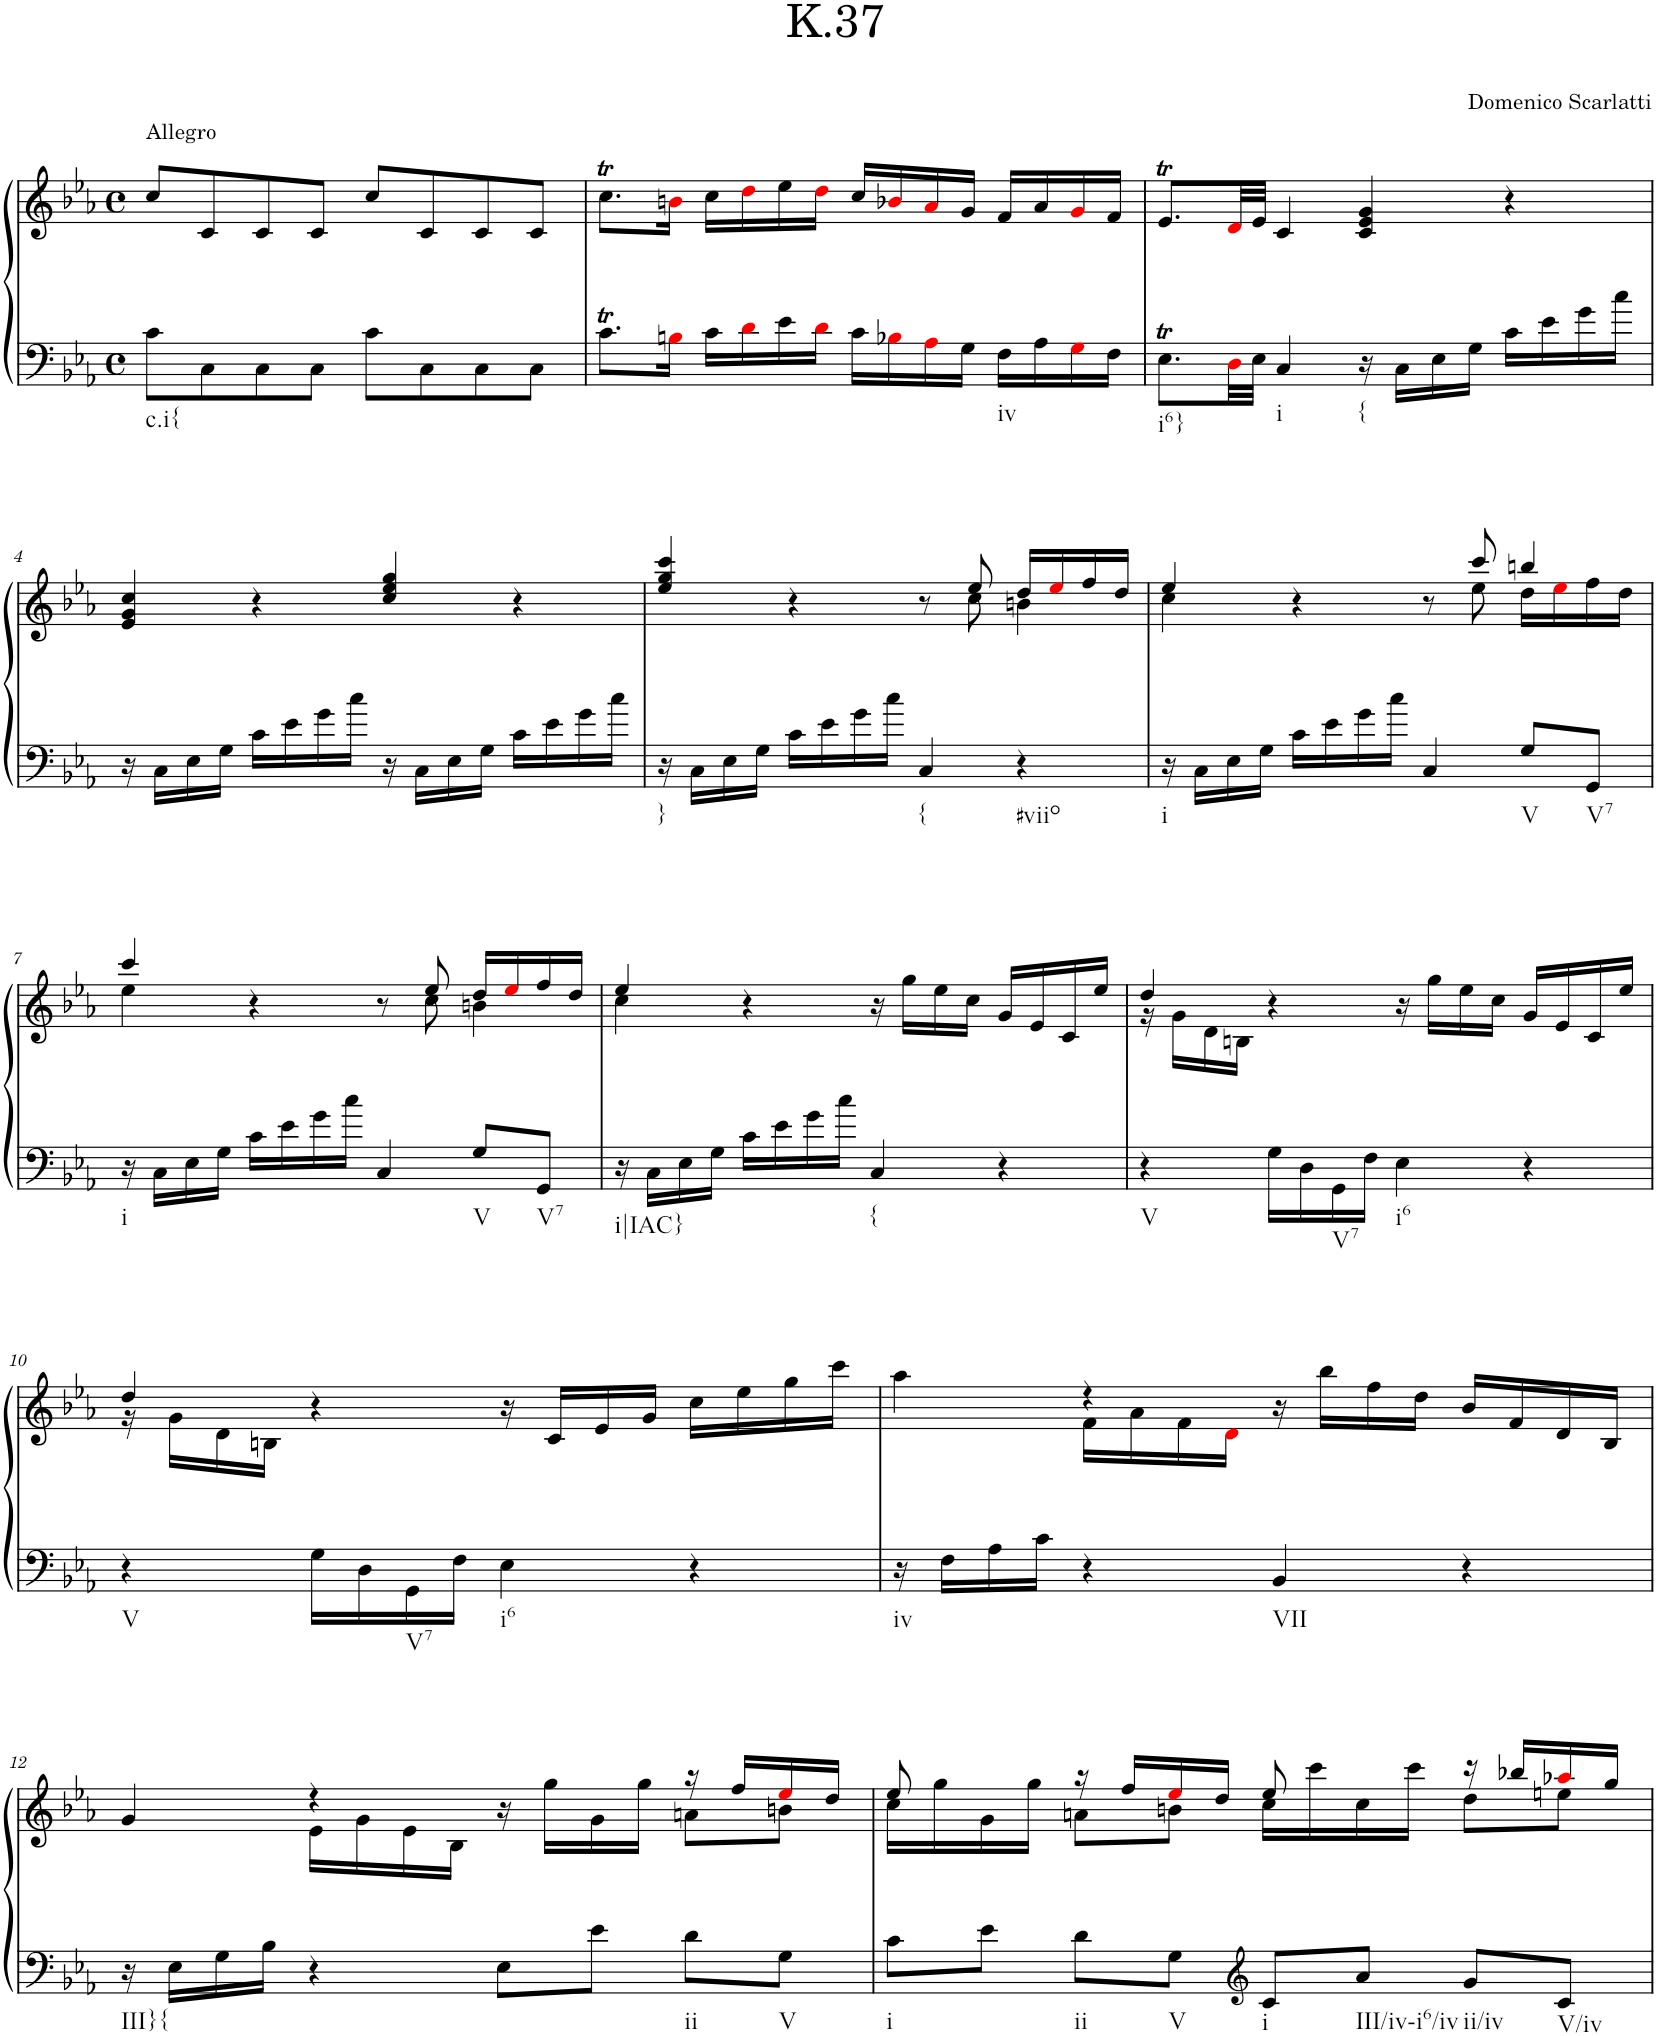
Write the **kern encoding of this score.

**kern	**kern
*part1	*part1
*staff2	*staff1
*I"Piano	*
*I'Pno.	*
*clefF4	*clefG2
*k[b-e-a-]	*k[b-e-a-]
*M4/4	*M4/4
*met(c)	*met(c)
=1	=1
!	!LO:TX:a:t=Allegro
!LO:TX:b:t=c.i{	!
8c\L	8cc/L
8C\	8c/
8C\	8c/
8C\J	8c/J
8c\L	8cc/L
8C\	8c/
8C\	8c/
8C\J	8c/J
=2	=2
8.cT\L	8.ccT\L
16Bni\Jk	16bni\Jk
16c\LL	16cc\LL
16di\	16ddi\
16e-\	16ee-\
16di\JJ	16ddi\JJ
16c\LL	16cc/LL
16B-Xi\	16b-Xi/
16A-i\	16a-i/
16G\JJ	16g/JJ
!LO:TX:b:t=iv	!
16F\LL	16f/LL
16A-\	16a-/
16Gi\	16gi/
16F\JJ	16f/JJ
=3	=3
!LO:TX:b:t=i6}	!
8.E-T\L	8.e-T/L
32Di\LL	32di/LL
32E-\JJJ	32e-/JJJ
!LO:TX:b:t=i	!
4C/	4c/
!LO:TX:b:t={	!
16r	4c/ 4e-/ 4g/
16C\LL	.
16E-\	.
16G\JJ	.
16c\LL	4r
16e-\	.
16g\	.
16cc\JJ	.
!!LO:LB:g=z
=4	=4
16r	4e-/ 4g/ 4cc/
16C\LL	.
16E-\	.
16G\JJ	.
16c\LL	4r
16e-\	.
16g\	.
16cc\JJ	.
16r	4cc/ 4ee-/ 4gg/
16C\LL	.
16E-\	.
16G\JJ	.
16c\LL	4r
16e-\	.
16g\	.
16cc\JJ	.
=5	=5
*	*^
!LO:TX:b:t=}	!	!
16r	4ee-/ 4gg/ 4ccc/	8ryy
16C\LL	.	.
*	*v	*v
16E-\	.
16G\JJ	.
16c\LL	4r
16e-\	.
16g\	.
16cc\JJ	.
!LO:TX:b:t={	!
4C/	8r
*	*^
.	8ee-/	8cc\
!LO:TX:b:t=#viio	!	!
4r	16dd/LL	4bn\
.	16ee-i/	.
.	16ff/	.
.	16dd/JJ	.
=6	=6	=6
!LO:TX:b:t=i	!	!
16r	4ee-/	4cc\
16C\LL	.	.
16E-\	.	.
16G\JJ	.	.
16c\LL	4r	4.ryy
16e-\	.	.
16g\	.	.
16cc\JJ	.	.
4C/	8r	.
.	8ccc/	8ee-\
!LO:TX:b:t=V	!	!
8G/L	4bbn/	16dd\LL
.	.	16ee-i\
!LO:TX:b:t=V7	!	!
8GG/J	.	16ff\
.	.	16dd\JJ
!!LO:LB:g=z	!!
=7	=7	=7
!LO:TX:b:t=i	!	!
16r	4ccc/	4ee-\
16C\LL	.	.
16E-\	.	.
16G\JJ	.	.
16c\LL	4r	4.ryy
16e-\	.	.
16g\	.	.
16cc\JJ	.	.
4C/	8r	.
.	8ee-/	8cc\
!LO:TX:b:t=V	!	!
8G/L	16dd/LL	4bn\
.	16ee-i/	.
!LO:TX:b:t=V7	!	!
8GG/J	16ff/	.
.	16dd/JJ	.
=8	=8	=8
!LO:TX:b:t=i|IAC}	!	!
16r	4ee-/	4cc\
16C\LL	.	.
16E-\	.	.
16G\JJ	.	.
16c\LL	4r	2.ryy
16e-\	.	.
16g\	.	.
16cc\JJ	.	.
!LO:TX:b:t={	!	!
4C/	16r	.
.	16gg\LL	.
.	16ee-\	.
.	16cc\JJ	.
4r	16g/LL	.
.	16e-/	.
.	16c/	.
.	16ee-/JJ	.
=9	=9	=9
!LO:TX:b:t=V	!	!
4r	4dd/	16r
.	.	16g\LL
.	.	16d\
.	.	16Bn\JJ
16G\LL	4r	2.ryy
16D\	.	.
!LO:TX:b:t=V7	!	!
16GG\	.	.
16F\JJ	.	.
!LO:TX:b:t=i6	!	!
4E-\	16r	.
.	16gg\LL	.
.	16ee-\	.
.	16cc\JJ	.
4r	16g/LL	.
.	16e-/	.
.	16c/	.
.	16ee-/JJ	.
!!LO:LB:g=z	!!
=10	=10	=10
!LO:TX:b:t=V	!	!
4r	4dd/	16r
.	.	16g\LL
.	.	16d\
.	.	16Bn\JJ
16G\LL	4r	2.ryy
16D\	.	.
!LO:TX:b:t=V7	!	!
16GG\	.	.
16F\JJ	.	.
!LO:TX:b:t=i6	!	!
4E-\	16r	.
.	16c/LL	.
.	16e-/	.
.	16g/JJ	.
4r	16cc\LL	.
.	16ee-\	.
.	16gg\	.
.	16ccc\JJ	.
=11	=11	=11
!LO:TX:b:t=iv	!	!
16r	4aa-\	4ryy
16F\LL	.	.
16A-\	.	.
16c\JJ	.	.
4r	4r	16f\LL
.	.	16a-\
.	.	16f\
.	.	16di\JJ
!LO:TX:b:t=VII	!	!
4BB-/	16r	2ryy
.	16bb-\LL	.
.	16ff\	.
.	16dd\JJ	.
4r	16b-/LL	.
.	16f/	.
.	16d/	.
.	16B-/JJ	.
!!LO:LB:g=z	!!
=12	=12	=12
!LO:TX:b:t=III}{	!	!
16r	4g/	4ryy
16E-\LL	.	.
16G\	.	.
16B-\JJ	.	.
4r	4r	16e-\LL
.	.	16g\
.	.	16e-\
.	.	16B-\JJ
8E-\L	16r	4ryy
.	16gg\LL	.
8e-\J	16g\	.
.	16gg\JJ	.
!LO:TX:b:t=ii	!	!
8d\L	16r	8an\L
.	16ff/LL	.
!LO:TX:b:t=V	!	!
8G\J	16ee-i/	8bn\J
.	16dd/JJ	.
=13	=13	=13
!LO:TX:b:t=i	!	!
8c\L	8ee-/	16cc\LL
.	.	16gg\
8e-\J	8ryy	16g\
.	.	16gg\JJ
!LO:TX:b:t=ii	!	!
8d\L	16r	8an\L
.	16ff/LL	.
!LO:TX:b:t=V	!	!
8G\J	16ee-i/	8bn\J
.	16dd/JJ	.
*clefG2	*	*
!LO:TX:b:t=i	!	!
8c/L	8ee-/	16cc\LL
.	.	16ccc\
!LO:TX:b:t=III/iv-i6/iv	!	!
8a-/J	8ryy	16cc\
.	.	16ccc\JJ
!LO:TX:b:t=ii/iv	!	!
8g/L	16r	8dd\L
.	16bb-X/LL	.
!LO:TX:b:t=V/iv	!	!
8c/J	16aa-Xi/	8een\J
.	16gg/JJ	.
*	*v	*v
=	=
*-	*-
